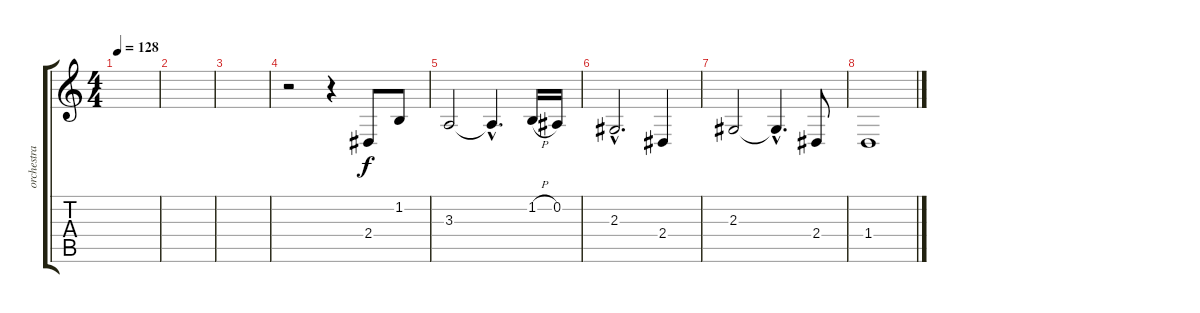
\track ("orchestra" "orchestra") {instrument stringensemble1}
\staff {score tabs}
\tuning (Eb4 Bb3 Gb3 Db3 Ab2 Eb2) {hide}
\ts (4 4)
\tempo 128
\clef g2
\ks c
|
|
|
r.2 r.4 2.4.8 1.2.8 |
3.3.2 3.3{hac t}.4{d} 1.2{h}.16 0.2.16 |
2.3{hac}.2{d} 2.4.4 |
2.3.2 2.3{hac t}.4{d} 2.4.8 |
1.4.1
